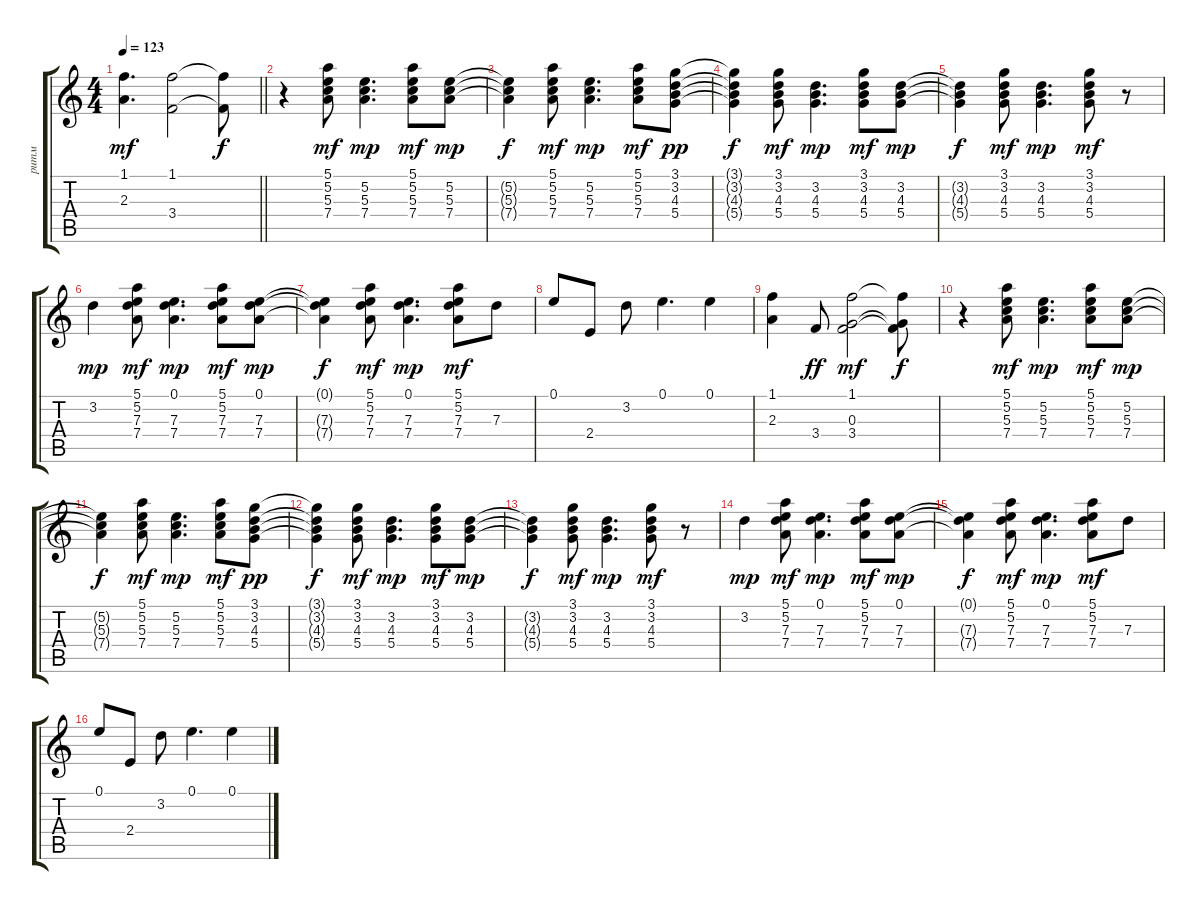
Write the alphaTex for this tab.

\track ("ритм" "ритм") {instrument electricguitarmuted}
\staff {score tabs}
\tuning (E4 B3 G3 D3 A2 E2) {hide}
\ts (4 4)
\tempo 123
\clef g2
\barLineRight lightlight
\ks c
(1.1 2.3).4{d dy mf} (1.1 3.4).2 (1.1{t} 3.4{t}).8{dy f} |
r.4 (5.1 5.2 5.3 7.4).8{dy mf} (5.2 5.3 7.4).4{d dy mp} (5.1 5.2 5.3 7.4).8{dy mf} (5.2 5.3 7.4).8{dy mp} |
(5.2{t} 5.3{t} 7.4{t}).4{dy f} (5.1 5.2 5.3 7.4).8{dy mf} (5.2 5.3 7.4).4{d dy mp} (5.1 5.2 5.3 7.4).8{dy mf} (3.1 3.2 4.3 5.4).8{dy pp} |
(3.1{t} 3.2{t} 4.3{t} 5.4{t}).4{dy f} (3.1 3.2 4.3 5.4).8{dy mf} (3.2 4.3 5.4).4{d dy mp} (3.1 3.2 4.3 5.4).8{dy mf} (3.2 4.3 5.4).8{dy mp} |
(3.2{t} 4.3{t} 5.4{t}).4{dy f} (3.1 3.2 4.3 5.4).8{dy mf} (3.2 4.3 5.4).4{d dy mp} (3.1 3.2 4.3 5.4).8{dy mf} r.8 |
3.2.4{dy mp} (5.1 5.2 7.3 7.4).8{dy mf} (0.1 7.3 7.4).4{d dy mp} (5.1 5.2 7.3 7.4).8{dy mf} (0.1 7.3 7.4).8{dy mp} |
(0.1{t} 7.3{t} 7.4{t}).4{dy f} (5.1 5.2 7.3 7.4).8{dy mf} (0.1 7.3 7.4).4{d dy mp} (5.1 5.2 7.3 7.4).8{dy mf} 7.3.8 |
0.1.8 2.4.8 3.2.8 0.1.4{d} 0.1.4 |
(1.1 2.3).4 3.4.8{dy ff} (1.1 0.3 3.4).2{dy mf} (1.1{t} 0.3{t} 3.4{t}).8{dy f} |
r.4 (5.1 5.2 5.3 7.4).8{dy mf} (5.2 5.3 7.4).4{d dy mp} (5.1 5.2 5.3 7.4).8{dy mf} (5.2 5.3 7.4).8{dy mp} |
(5.2{t} 5.3{t} 7.4{t}).4{dy f} (5.1 5.2 5.3 7.4).8{dy mf} (5.2 5.3 7.4).4{d dy mp} (5.1 5.2 5.3 7.4).8{dy mf} (3.1 3.2 4.3 5.4).8{dy pp} |
(3.1{t} 3.2{t} 4.3{t} 5.4{t}).4{dy f} (3.1 3.2 4.3 5.4).8{dy mf} (3.2 4.3 5.4).4{d dy mp} (3.1 3.2 4.3 5.4).8{dy mf} (3.2 4.3 5.4).8{dy mp} |
(3.2{t} 4.3{t} 5.4{t}).4{dy f} (3.1 3.2 4.3 5.4).8{dy mf} (3.2 4.3 5.4).4{d dy mp} (3.1 3.2 4.3 5.4).8{dy mf} r.8 |
3.2.4{dy mp} (5.1 5.2 7.3 7.4).8{dy mf} (0.1 7.3 7.4).4{d dy mp} (5.1 5.2 7.3 7.4).8{dy mf} (0.1 7.3 7.4).8{dy mp} |
(0.1{t} 7.3{t} 7.4{t}).4{dy f} (5.1 5.2 7.3 7.4).8{dy mf} (0.1 7.3 7.4).4{d dy mp} (5.1 5.2 7.3 7.4).8{dy mf} 7.3.8 |
0.1.8 2.4.8 3.2.8 0.1.4{d} 0.1.4
